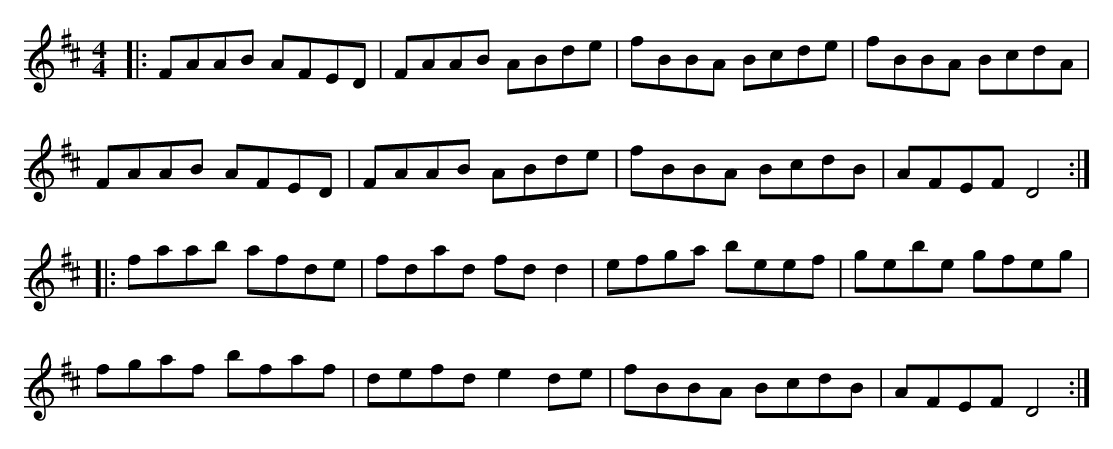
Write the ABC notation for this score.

X:1
M:4/4
K:D
|:FAAB AFED|FAAB ABde|fBBA Bcde|fBBA BcdA|
FAAB AFED|FAAB ABde|fBBA BcdB|AFEF D4:|
|:faab afde|fdad fd d2|efga beef|gebe gfeg|
fgaf bfaf|defd e2 de|fBBA BcdB|AFEF D4:|
